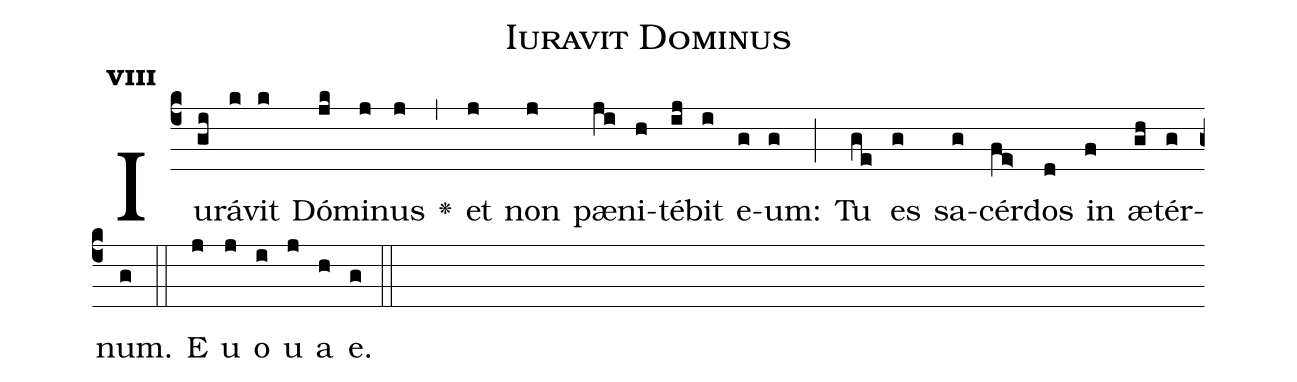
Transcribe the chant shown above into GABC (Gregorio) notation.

name:Iuravit Dominus;
office-part:Antiphona;
mode:8;
%%
initial-style: 1;
name: Iuravit Dominus;
book: Antiphonae & Responsoria/Tomus III, p. 37;
occasion: Psalterium Hebdomada II Dominica;
office-part: Vesperae Ant 1;
user-notes: ;
commentary: ;
annotation: 8g;
centering-scheme: english; mihi homo.fontsize: 12;
font: OFLSortsMillGoudy;
height: 11;
width: 4.5;
%%
(c4)Iu(gi)rá(k)vit(k) Dó(jk)mi(j)nus(j) <v>\greheightstar</v>(,) et(j) non(j) pæ(ji)ni(h)té(ij)bit(i) e(g)um:(g) (;) Tu(ge) es(g) sa(g)cér(fe>)dos(d) in(f) æ(gh)tér(g)num.(g) (::)
E(j) u(j) o(i) u(j) a(h) e.(g) (::)
